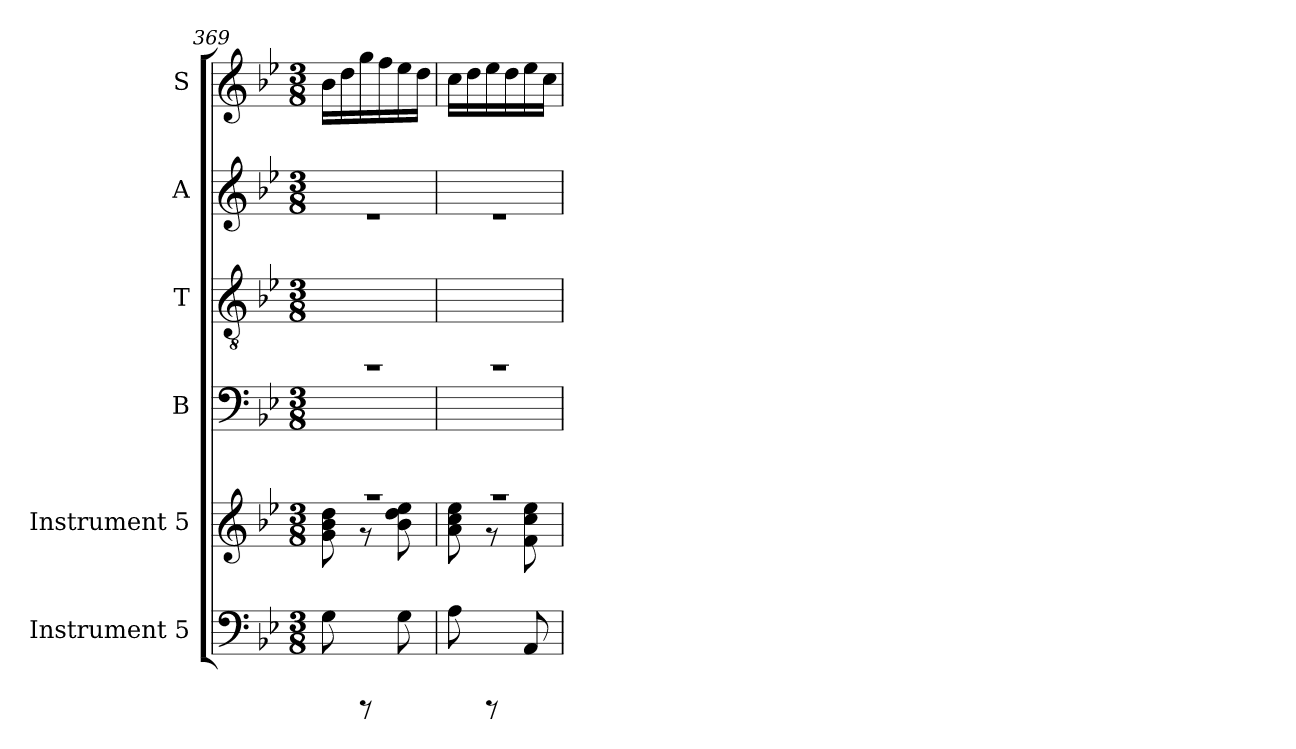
**kern	**kern	**kern	**kern	**kern	**kern	**text
*part6	*part5	*part4	*part3	*part2	*part1	*part1
*staff6	*staff5	*staff4	*staff3	*staff2	*staff1	*staff1
*I"Instrument 5	*I"Instrument 5	*I"B	*I"T	*I"A	*I"S	*
*	*	*I'B	*I'T	*I'A	*I'S	*
*clefF4	*clefG2	*clefF4	*clefGv2	*clefG2	*clefG2	*
*k[b-e-]	*k[b-e-]	*k[b-e-]	*k[b-e-]	*k[b-e-]	*k[b-e-]	*
*B-:	*B-:	*B-:	*B-:	*B-:	*B-:	*
*M3/8	*M3/8	*M3/8	*M3/8	*M3/8	*M3/8	*
=369	=369	=369	=369	=369	=369	=369
!	!	!	!	!	!	!LO:LY:b:cj
8G\	8b-\ 8g\ 8dd\	4.rBBBB	4.rEE	4.re	16b-\L	.
!	!	!	!	!	!	!LO:LY:b:cj
.	.	.	.	.	16dd\	.
!	!	!	!	!	!	!LO:LY:b:cj
8rCCC	8rf	.	.	.	16gg\	.
!	!	!	!	!	!	!LO:LY:b:cj
.	.	.	.	.	16ff\	.
!	!	!	!	!	!	!LO:LY:b:cj
8G\	8ee-\ 8dd\ 8b-\	.	.	.	16ee-\	.
!	!	!	!	!	!	!LO:LY:b:cj
.	.	.	.	.	16dd\J	.
=370	=370	=370	=370	=370	=370	=370
!	!	!	!	!	!	!LO:LY:b:cj
8A\	8cc\ 8a\ 8ee-\	4.rBBBB	4.rEE	4.re	16cc\L	.
!	!	!	!	!	!	!LO:LY:b:cj
.	.	.	.	.	16dd\	.
!	!	!	!	!	!	!LO:LY:b:cj
8rCCC	8rf	.	.	.	16ee-\	.
!	!	!	!	!	!	!LO:LY:b:cj
.	.	.	.	.	16dd\	.
!	!	!	!	!	!	!LO:LY:b:cj
8AA/	8ee-\ 8cc\ 8f\	.	.	.	16ee-\	.
!	!	!	!	!	!	!LO:LY:b:cj
.	.	.	.	.	16cc\J	.
=	=	=	=	=	=	=
*-	*-	*-	*-	*-	*-	*-
